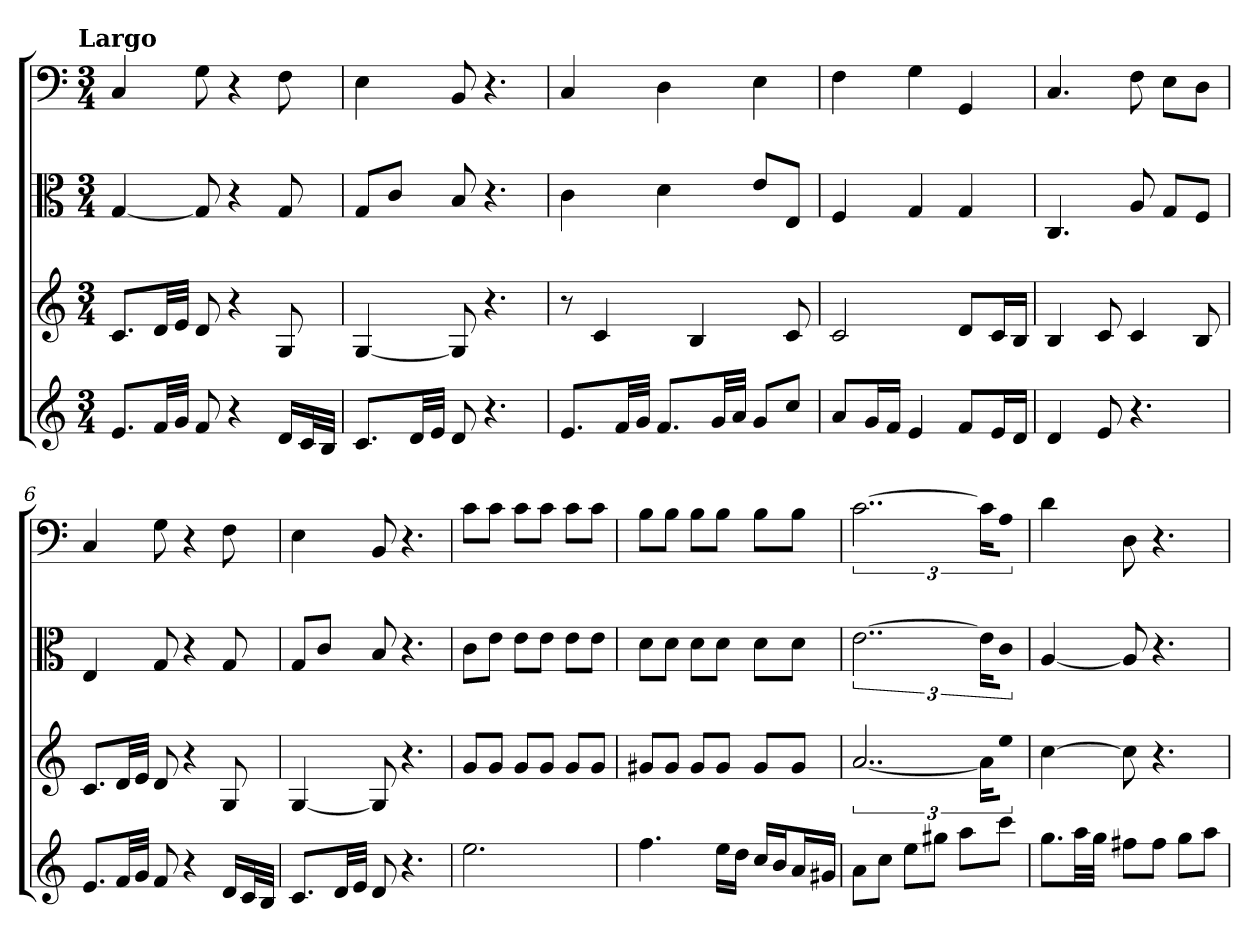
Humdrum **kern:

**kern	**kern	**kern	**kern
*part4	*part3	*part2	*part1
*staff4	*staff3	*staff2	*staff1
*	*	*clefC3	*clefF4
*k[]	*k[]	*k[]	*k[]
*C:	*C:	*C:	*C:
!!LO:TX:omd:t=Largo
*M3/4	*M3/4	*M3/4	*M3/4
*MM40	*MM40	*MM40	*MM40
=1	=1	=1	=1
8.eL	8.cL	[4G	4C
32fLL	32dLL	.	.
32gJJJ	32eJJJ	.	.
8f	8d	8G]	8G
4r	4r	4r	4r
16dLL	8G	8G	8F
32cL	.	.	.
32BJJJ	.	.	.
=2	=2	=2	=2
8.cL	[4G	8G/L	4E
.	.	8c/J	.
32dLL	.	.	.
32eJJJ	.	.	.
8d	8G]	8B	8BB
4.r	4.r	4.r	4.r
=3	=3	=3	=3
8.eL	8r	4c	4C
.	4c	.	.
32fLL	.	.	.
32gJJJ	.	.	.
8.fL	.	4d	4D
.	4B	.	.
32gLL	.	.	.
32aJJJ	.	.	.
8gL	.	8e/L	4E
8ccJ	8c	8E/J	.
=4	=4	=4	=4
8aL	2c	4F	4F
16gL	.	.	.
16fJJ	.	.	.
4e	.	4G	4G
8fL	8dL	4G	4GG
16eL	16cL	.	.
16dJJ	16BJJ	.	.
=5	=5	=5	=5
4d	4B	4.C	4.C
8e	8c	.	.
4.r	4c	8A	8F
.	.	8G/L	8E\L
.	8B	8F/J	8D\J
=6	=6	=6	=6
8.eL	8.cL	4E	4C
32fLL	32dLL	.	.
32gJJJ	32eJJJ	.	.
8f	8d	8G	8G
4r	4r	4r	4r
16dLL	8G	8G	8F
32cL	.	.	.
32BJJJ	.	.	.
=7	=7	=7	=7
8.cL	[4G	8G/L	4E
.	.	8c/J	.
32dLL	.	.	.
32eJJJ	.	.	.
8d	8G]	8B	8BB
4.r	4.r	4.r	4.r
=8	=8	=8	=8
2.ee	8gL	8c\L	8c\L
.	8gJ	8e\J	8c\J
.	8gL	8e\L	8c\L
.	8gJ	8e\J	8c\J
.	8gL	8e\L	8c\L
.	8gJ	8e\J	8c\J
=9	=9	=9	=9
4.ff	8g#XL	8d\L	8B\L
.	8g#J	8d\J	8B\J
.	8g#L	8d\L	8B\L
16eeLL	8g#J	8d\J	8B\J
16ddJJ	.	.	.
16ccLL	8g#L	8d\L	8B\L
16bJ	.	.	.
16aL	8g#J	8d\J	8B\J
16g#XJJ	.	.	.
=10	=10	=10	=10
8aL	[3..a	[3..e	[3..c
8ccJ	.	.	.
8eeL	.	.	.
8gg#XJ	.	.	.
8aaL	.	.	.
.	24aKL]	24e\KL]	24c\KL]
8cccJ	8eeJ	8c\J	8A\J
=11	=11	=11	=11
8.ggL	[4cc	[4A	4d
32aaLL	.	.	.
32ggJJJ	.	.	.
8ff#XL	8cc]	8A]	8D
8ff#J	4.r	4.r	4.r
8ggL	.	.	.
8aaJ	.	.	.
=	=	=	=
*-	*-	*-	*-
